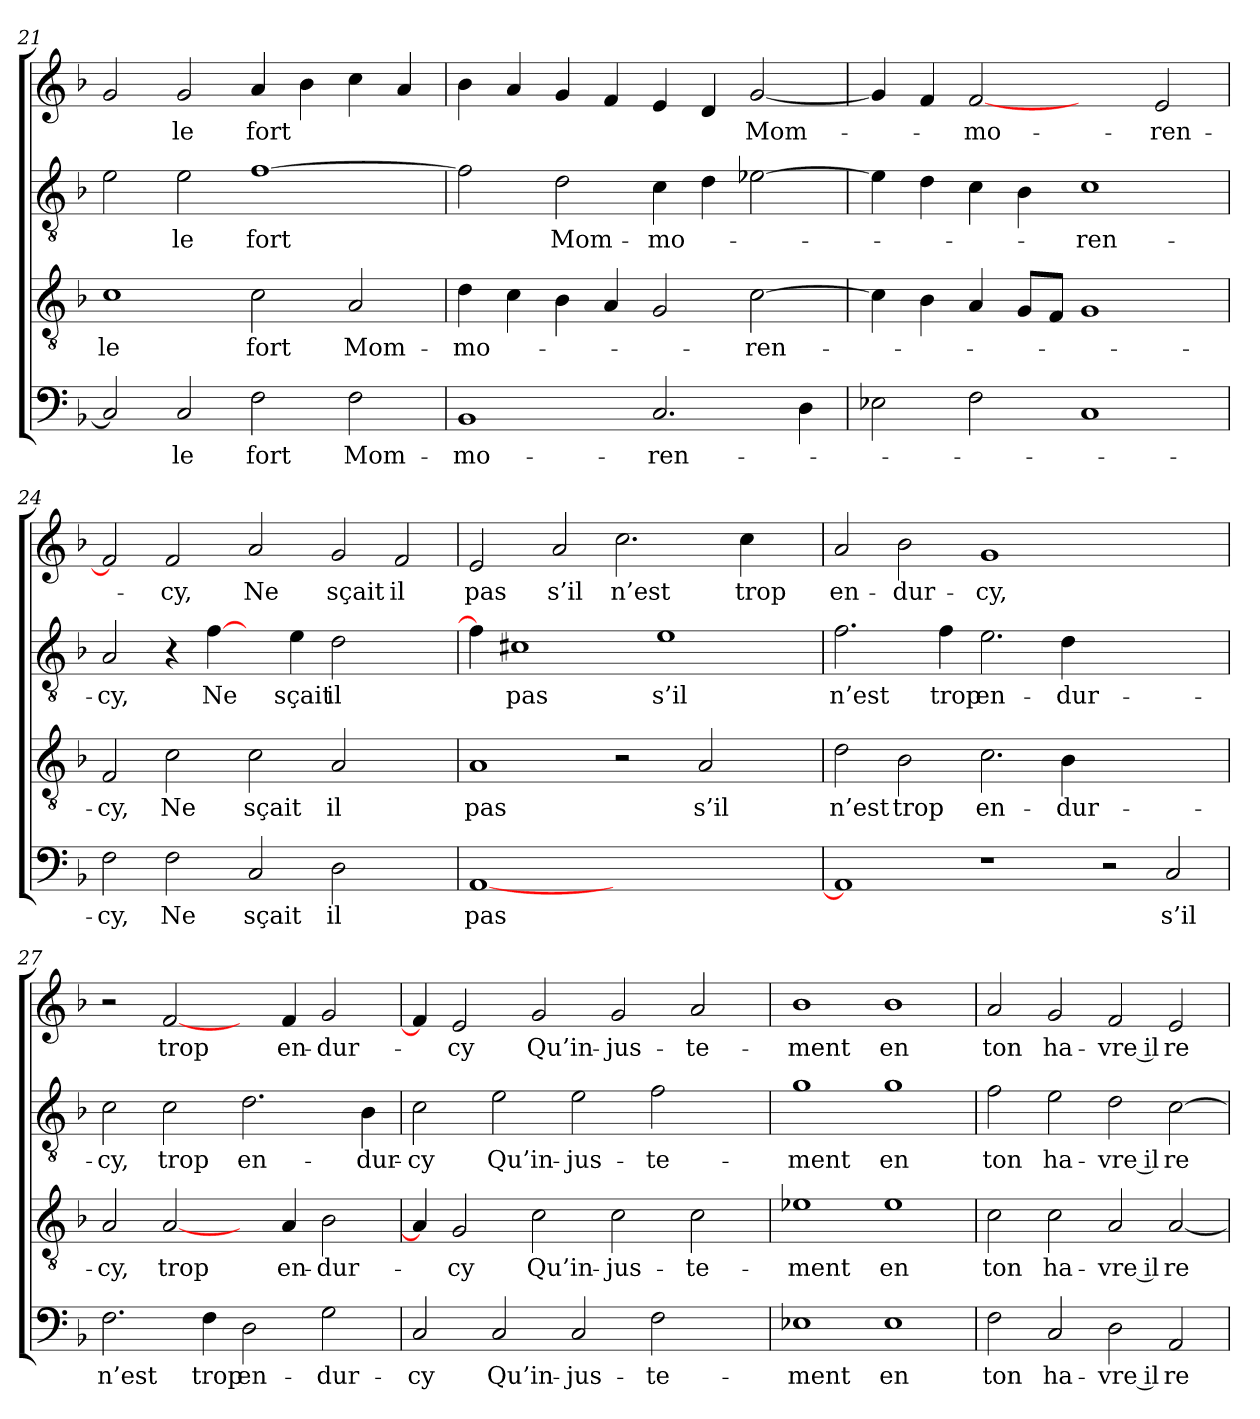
**kern	**text	**kern	**text	**kern	**text	**kern	**text
*part4	*part4	*part3	*part3	*part2	*part2	*part1	*part1
*staff4	*staff4	*staff3	*staff3	*staff2	*staff2	*staff1	*staff1
!!LO:LB:g=z
*clefF4	*	*clefGv2	*	*clefGv2	*	*clefG2	*
*k[b-]	*	*k[b-]	*	*k[b-]	*	*k[b-]	*
=21	=21	=21	=21	=21	=21	=21	=21
2C]	.	1c	le	2e	.	2g	.
2C	le	.	.	2e	le	2g	le
2F	fort	2c	fort	[1f	fort	4a	fort
.	.	.	.	.	.	4b-	.
2F	Mom-	2A	Mom-	.	.	4cc	.
.	.	.	.	.	.	4a	.
=22	=22	=22	=22	=22	=22	=22	=22
1BB-	-mo-	4d	-mo-	2f]	.	4b-	.
.	.	4c	.	.	.	4a	.
.	.	4B-	.	2d	Mom-	4g	.
.	.	4A	.	.	.	4f	.
2.C	-ren-	2G	.	4c	-mo-	4e	.
.	.	.	.	4d	.	4d	.
.	.	[2c	-ren-	[2e-X	.	[2g	Mom-
4D	.	.	.	.	.	.	.
=23	=23	=23	=23	=23	=23	=23	=23
2E-X	.	4c]	.	4e-]	.	4g]	.
.	.	4B-	.	4d	.	4f	.
2F	.	4A	.	4c	.	[2f	-mo-
.	.	8GL	.	4B-	.	.	.
.	.	8FJ	.	.	.	.	.
1C	.	1G	.	1c	-ren-	2ryy	.
.	.	.	.	.	.	2e	-ren-
=24	=24	=24	=24	=24	=24	=24	=24
2F	-cy,	2F	-cy,	2A	-cy,	2f]	.
2F	Ne	2c	Ne	4r	.	2f	-cy,
.	.	.	.	[4f	Ne	.	.
2C	sçait	2c	sçait	4ryy	.	2a	Ne
.	.	.	.	4e	sçait	.	.
2D	il	2A	il	2d	il	2g	sçait
2ryy	.	2ryy	.	2ryy	.	2f	il
=25	=25	=25	=25	=25	=25	=25	=25
[1AA	pas	1A	pas	4f]	.	2e	pas
.	.	.	.	1c#X	pas	.	.
.	.	.	.	.	.	2a	s’il
1ryy	.	2r	.	.	.	2.cc	n’est
.	.	.	.	1e	s’il	.	.
.	.	2A	s’il	.	.	.	.
.	.	.	.	.	.	4cc	trop
4ryy	.	4ryy	.	.	.	4ryy	.
!!LO:LB:g=z
=26	=26	=26	=26	=26	=26	=26	=26
1AA]	.	2d	n’est	2.f	n’est	2a	en-
.	.	2B-	trop	.	.	2b-	-dur-
.	.	.	.	4f	trop	.	.
1r	.	2.c	en-	2.e	en-	1g	-cy,
.	.	4B-	-dur-	4d	-dur-	.	.
2r	.	1ryy	.	1ryy	.	1ryy	.
2C	s’il	.	.	.	.	.	.
=27	=27	=27	=27	=27	=27	=27	=27
2.F	n’est	2A	-cy,	2c	-cy,	2r	.
.	.	[2A	trop	2c	trop	[2f	trop
4F	trop	.	.	.	.	.	.
2D	en-	4ryy	.	2.d	en-	4ryy	.
.	.	4A	en-	.	.	4f	en-
2G	-dur-	2B-	-dur-	.	.	2g	-dur-
.	.	.	.	4B-	-dur-	.	.
=28	=28	=28	=28	=28	=28	=28	=28
2C	-cy	4A]	.	2c	-cy	4f]	.
.	.	2G	-cy	.	.	2e	-cy
2C	Qu’in-	.	.	2e	Qu’in-	.	.
.	.	2c	Qu’in-	.	.	2g	Qu’in-
2C	-jus-	.	.	2e	-jus-	.	.
.	.	2c	-jus-	.	.	2g	-jus-
2F	-te-	.	.	2f	-te-	.	.
.	.	2c	-te-	.	.	2a	-te-
4ryy	.	.	.	4ryy	.	.	.
=29	=29	=29	=29	=29	=29	=29	=29
1E-X	-ment	1e-X	-ment	1g	-ment	1b-	-ment
1E-	en	1e-	en	1g	en	1b-	en
=30	=30	=30	=30	=30	=30	=30	=30
2F	ton	2c	ton	2f	ton	2a	ton
2C	ha-	2c	ha-	2e	ha-	2g	ha-
2D	-vre il	2A	-vre il	2d	-vre il	2f	-vre il
2AA	re-	[2A	re-	[2c	re-	2e	re-
=	=	=	=	=	=	=	=
*-	*-	*-	*-	*-	*-	*-	*-
